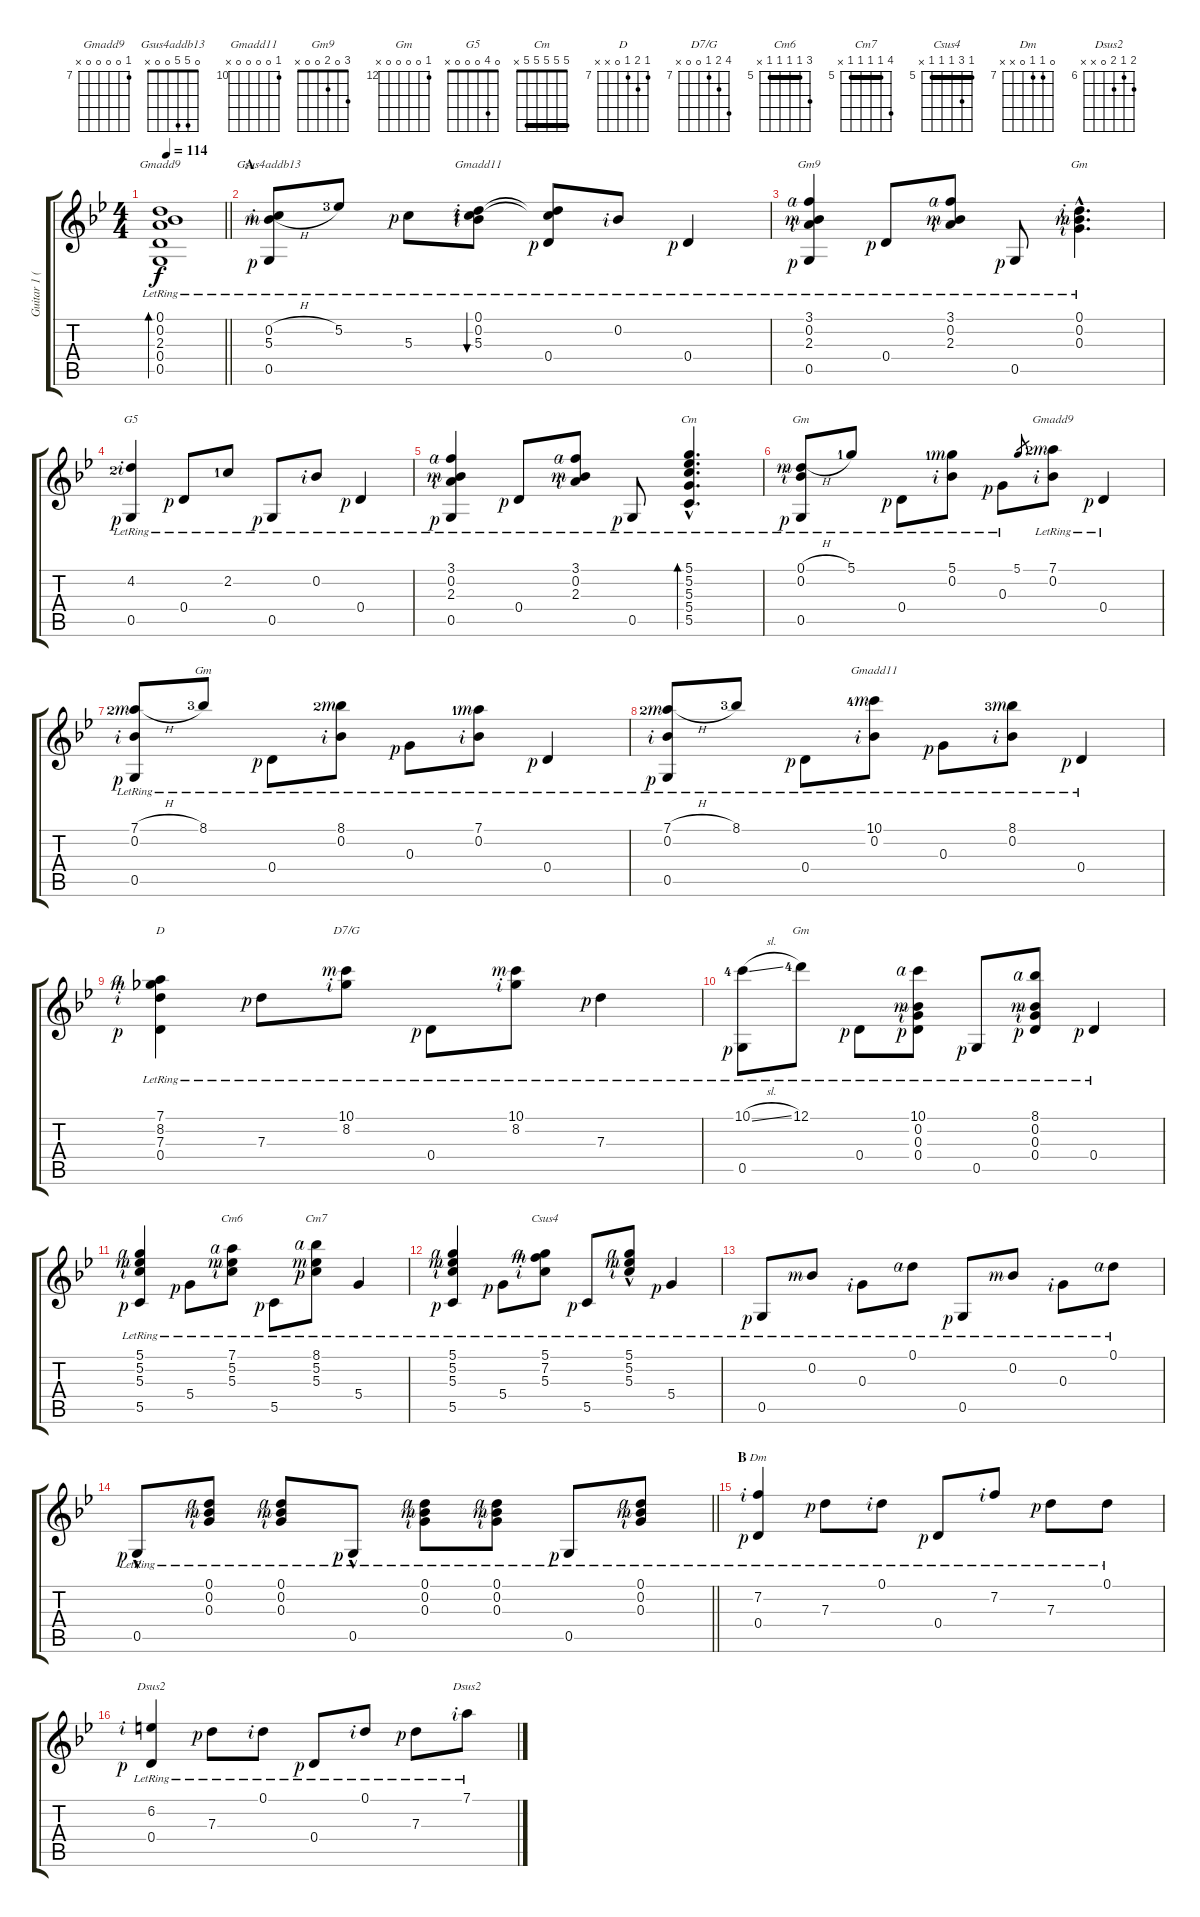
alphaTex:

\track ("Guitar 1 (Open G minor) - fingerstyle" "Guitar 1 (") {instrument acousticguitarnylon}
\staff {score tabs}
\tuning (D4 Bb3 G3 D3 G2 D2) {hide}
\chord ("Gmadd9" 0 0 2 0 0 x)
\chord ("Gsus4addb13" 0 5 5 0 0 x)
\chord ("Gmadd11" 0 0 5 0 0 x)
\chord ("Gm9" 3 0 2 0 0 x)
\chord ("Gm" 0 0 0 0 0 x)
\chord ("G5" 0 4 0 0 0 x)
\chord ("Cm" 5 5 5 5 5 x) {barre 5}
\chord ("Gm" 5 0 0 0 0 x)
\chord ("Gmadd9" 7 0 0 0 0 x) {firstfret 7}
\chord ("Gm" 8 0 0 0 0 x) {firstfret 8}
\chord ("Gmadd11" 10 0 0 0 0 x) {firstfret 10}
\chord ("D" 7 8 7 0 x x) {firstfret 7}
\chord ("D7/G" 10 8 7 0 0 x) {firstfret 7}
\chord ("Gm" 12 0 0 0 0 x) {firstfret 12}
\chord ("Cm6" 7 5 5 5 5 x) {firstfret 5 barre 5}
\chord ("Cm7" 8 5 5 5 5 x) {firstfret 5 barre 5}
\chord ("Csus4" 5 7 5 5 5 x) {firstfret 5 barre 5}
\chord ("Dm" 0 7 7 0 x x) {firstfret 7}
\chord ("Dsus2" 0 6 7 0 x x) {firstfret 6}
\chord ("Dsus2" 7 6 7 0 x x) {firstfret 6}
\ts (4 4)
\tempo 114
\clef g2
\barLineRight lightlight
\ks gminor
(0.1{lr} 0.2{lr} 2.3{lr} 0.4{lr} 0.5{lr}).1{bd 60 ch "Gmadd9" dy f} |
\section ("" "A")
(0.2{h rf 3} 5.3{lr rf 2} 0.5{lr rf 1}).8{ch "Gsus4addb13" volume 16} 5.2{lr lf 4}.8 5.3{lr rf 1}.8 (0.1{lr rf 2} 0.2{lr rf 2} 5.3{lr rf 2}).8{bu 60 ch "Gmadd11"} (0.1{t} 5.3{t} 0.4{lr rf 1}).8 0.2{lr rf 2}.8 0.4{lr rf 1}.4 |
(3.1{lr rf 4} 0.2{lr rf 3} 2.3{lr rf 2} 0.5{lr rf 1}).4{ch "Gm9"} 0.4{lr rf 1}.8 (3.1{lr rf 4} 0.2{lr rf 3} 2.3{lr rf 2}).8 0.5{lr rf 1}.8 (0.1{hac lr rf 2} 0.2{hac lr rf 3} 0.3{hac lr rf 2}).4{d ch "Gm"} |
(4.2{lr lf 3 rf 2} 0.5{lr rf 1}).4{ch "G5"} 0.4{lr rf 1}.8 2.2{lr lf 2}.8 0.5{lr rf 1}.8 0.2{lr rf 2}.8 0.4{lr rf 1}.4 |
(3.1{lr rf 4} 0.2{lr rf 3} 2.3{lr rf 2} 0.5{lr rf 1}).4 0.4{lr rf 1}.8 (3.1{lr rf 4} 0.2{lr rf 3} 2.3{lr rf 2}).8 0.5{lr rf 1}.8 (5.1{hac lr} 5.2{hac lr} 5.3{hac lr} 5.4{hac lr} 5.5{hac lr}).4{d bd 60 ch "Cm"} |
(0.1{h rf 3} 0.2{lr rf 2} 0.5{lr rf 1}).8{ch "Gm"} 5.1{lr lf 2}.8 0.4{lr rf 1}.8 (5.1{lr lf 2 rf 3} 0.2{lr rf 2}).8 0.3{lr rf 1}.8 5.1.8{gr} (7.1{lr lf 3 rf 3} 0.2{rf 2}).8{ch "Gmadd9"} 0.4{lr rf 1}.4 |
(7.1{h lf 3 rf 3} 0.2{lr rf 2} 0.5{lr rf 1}).8 8.1{lr lf 4}.8{ch "Gm"} 0.4{lr rf 1}.8 (8.1{lr lf 3 rf 3} 0.2{lr rf 2}).8 0.3{lr rf 1}.8 (7.1{lr lf 2 rf 3} 0.2{lr rf 2}).8 0.4{lr rf 1}.4 |
(7.1{h lf 3 rf 3} 0.2{lr rf 2} 0.5{lr rf 1}).8 8.1{lr lf 4}.8 0.4{lr rf 1}.8 (10.1{lr lf 5 rf 3} 0.2{lr rf 2}).8{ch "Gmadd11"} 0.3{lr rf 1}.8 (8.1{lr lf 4 rf 3} 0.2{lr rf 2}).8 0.4{lr rf 1}.4 |
(7.1{lr rf 4} 8.2{lr rf 3} 7.3{lr rf 2} 0.4{lr rf 1}).4{ch "D"} 7.3{lr rf 1}.8 (10.1{lr rf 3} 8.2{lr rf 2}).8{ch "D7/G"} 0.4{lr rf 1}.8 (10.1{lr rf 3} 8.2{lr rf 2}).8 7.3{lr rf 1}.4 |
(10.1{sl lf 5} 0.5{lr rf 1}).8 12.1{lr lf 5}.8{ch "Gm"} 0.4{lr rf 1}.8 (10.1{lr rf 4} 0.2{lr rf 3} 0.3{lr rf 2} 0.4{lr rf 1}).8 0.5{lr rf 1}.8 (8.1{lr rf 4} 0.2{lr rf 3} 0.3{lr rf 2} 0.4{lr rf 1}).8 0.4{lr rf 1}.4 |
(5.1{lr rf 4} 5.2{lr rf 3} 5.3{lr rf 2} 5.5{lr rf 1}).4 5.4{lr rf 1}.8 (7.1{lr rf 4} 5.2{lr rf 3} 5.3{lr rf 2}).8{ch "Cm6"} 5.5{lr rf 1}.8 (8.1{lr rf 4} 5.2{lr rf 3} 5.3{lr rf 1}).8{ch "Cm7"} 5.4{lr}.4 |
(5.1{lr rf 4} 5.2{lr rf 3} 5.3{lr rf 2} 5.5{lr rf 1}).4 5.4{lr rf 1}.8 (5.1{lr rf 4} 7.2{lr rf 3} 5.3{lr rf 2}).8{ch "Csus4"} 5.5{lr rf 1}.8 (5.1{hac lr rf 4} 5.2{hac lr rf 3} 5.3{hac lr rf 2}).8 5.4{lr rf 1}.4 |
0.5{lr rf 1}.8 0.2{lr rf 3}.8 0.3{lr rf 2}.8 0.1{lr rf 4}.8 0.5{lr rf 1}.8 0.2{lr rf 3}.8 0.3{lr rf 2}.8 0.1{lr rf 4}.8 |
\barLineRight lightlight
0.5{hac lr rf 1}.8 (0.1{lr rf 4} 0.2{lr rf 3} 0.3{lr rf 2}).8 (0.1{lr rf 4} 0.2{lr rf 3} 0.3{lr rf 2}).8 0.5{hac lr rf 1}.8 (0.1{lr rf 4} 0.2{lr rf 3} 0.3{lr rf 2}).8 (0.1{lr rf 4} 0.2{lr rf 3} 0.3{lr rf 2}).8 0.5{lr rf 1}.8 (0.1{lr rf 4} 0.2{lr rf 3} 0.3{lr rf 2}).8 |
\section ("" "B")
(7.2{lr rf 2} 0.4{lr rf 1}).4{ch "Dm"} 7.3{lr rf 1}.8 0.1{lr rf 2}.8 0.4{lr rf 1}.8 7.2{lr rf 2}.8 7.3{lr rf 1}.8 0.1{lr}.8 |
(6.2{lr rf 2} 0.4{lr rf 1}).4{ch "Dsus2"} 7.3{lr rf 1}.8 0.1{lr rf 2}.8 0.4{lr rf 1}.8 0.1{lr rf 2}.8 7.3{lr rf 1}.8 7.1{lr rf 2}.8{ch "Dsus2"}
